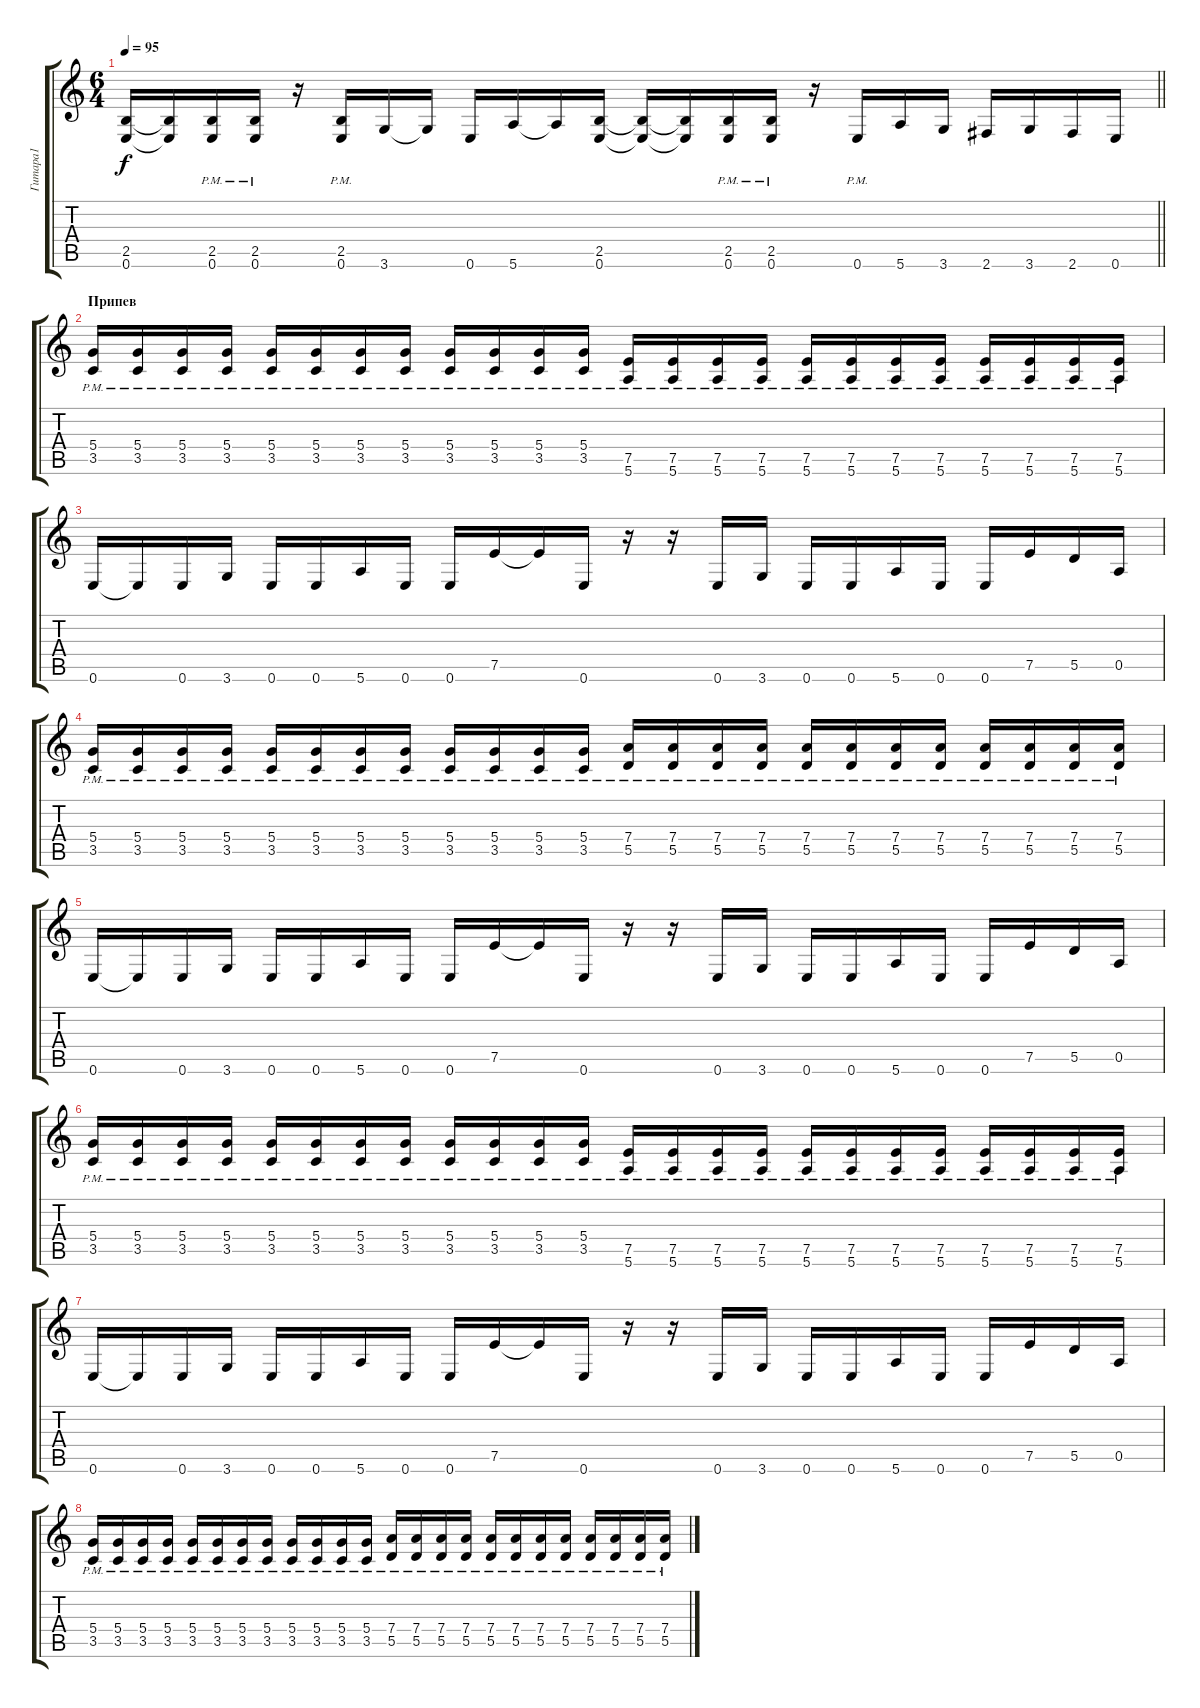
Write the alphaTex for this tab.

\track ("Гитара1" "Гитара1") {instrument distortionguitar}
\staff {score tabs}
\tuning (E4 B3 G3 D3 A2 E2) {hide}
\ts (6 4)
\tempo 95
\clef g2
\barLineRight lightlight
\ks c
(2.5 0.6).16{dy f} (2.5{t} 0.6{t}).16 (2.5{pm} 0.6{pm}).16 (2.5{pm} 0.6{pm}).16 r.16 (2.5{pm} 0.6{pm}).16 3.6.16 3.6{t}.16 0.6.16 5.6.16 5.6{t}.16 (2.5 0.6).16 (2.5{t} 0.6{t}).16 (2.5{t} 0.6{t}).16 (2.5{pm} 0.6{pm}).16 (2.5{pm} 0.6{pm}).16 r.16 0.6{pm}.16 5.6.16 3.6.16 2.6.16 3.6.16 2.6.16 0.6.16 |
\section ("" "Припев")
(5.4{pm} 3.5{pm}).16 (5.4{pm} 3.5{pm}).16 (5.4{pm} 3.5{pm}).16 (5.4{pm} 3.5{pm}).16 (5.4{pm} 3.5{pm}).16 (5.4{pm} 3.5{pm}).16 (5.4{pm} 3.5{pm}).16 (5.4{pm} 3.5{pm}).16 (5.4{pm} 3.5{pm}).16 (5.4{pm} 3.5{pm}).16 (5.4{pm} 3.5{pm}).16 (5.4{pm} 3.5{pm}).16 (7.5{pm} 5.6{pm}).16 (7.5{pm} 5.6{pm}).16 (7.5{pm} 5.6{pm}).16 (7.5{pm} 5.6{pm}).16 (7.5{pm} 5.6{pm}).16 (7.5{pm} 5.6{pm}).16 (7.5{pm} 5.6{pm}).16 (7.5{pm} 5.6{pm}).16 (7.5{pm} 5.6{pm}).16 (7.5{pm} 5.6{pm}).16 (7.5{pm} 5.6{pm}).16 (7.5{pm} 5.6{pm}).16 |
0.6.16 0.6{t}.16 0.6.16 3.6.16 0.6.16 0.6.16 5.6.16 0.6.16 0.6.16 7.5.16 7.5{t}.16 0.6.16 r.16 r.16 0.6.16 3.6.16 0.6.16 0.6.16 5.6.16 0.6.16 0.6.16 7.5.16 5.5.16 0.5.16 |
(5.4{pm} 3.5{pm}).16 (5.4{pm} 3.5{pm}).16 (5.4{pm} 3.5{pm}).16 (5.4{pm} 3.5{pm}).16 (5.4{pm} 3.5{pm}).16 (5.4{pm} 3.5{pm}).16 (5.4{pm} 3.5{pm}).16 (5.4{pm} 3.5{pm}).16 (5.4{pm} 3.5{pm}).16 (5.4{pm} 3.5{pm}).16 (5.4{pm} 3.5{pm}).16 (5.4{pm} 3.5{pm}).16 (7.4{pm} 5.5{pm}).16 (7.4{pm} 5.5{pm}).16 (7.4{pm} 5.5{pm}).16 (7.4{pm} 5.5{pm}).16 (7.4{pm} 5.5{pm}).16 (7.4{pm} 5.5{pm}).16 (7.4{pm} 5.5{pm}).16 (7.4{pm} 5.5{pm}).16 (7.4{pm} 5.5{pm}).16 (7.4{pm} 5.5{pm}).16 (7.4{pm} 5.5{pm}).16 (7.4{pm} 5.5{pm}).16 |
0.6.16 0.6{t}.16 0.6.16 3.6.16 0.6.16 0.6.16 5.6.16 0.6.16 0.6.16 7.5.16 7.5{t}.16 0.6.16 r.16 r.16 0.6.16 3.6.16 0.6.16 0.6.16 5.6.16 0.6.16 0.6.16 7.5.16 5.5.16 0.5.16 |
(5.4{pm} 3.5{pm}).16 (5.4{pm} 3.5{pm}).16 (5.4{pm} 3.5{pm}).16 (5.4{pm} 3.5{pm}).16 (5.4{pm} 3.5{pm}).16 (5.4{pm} 3.5{pm}).16 (5.4{pm} 3.5{pm}).16 (5.4{pm} 3.5{pm}).16 (5.4{pm} 3.5{pm}).16 (5.4{pm} 3.5{pm}).16 (5.4{pm} 3.5{pm}).16 (5.4{pm} 3.5{pm}).16 (7.5{pm} 5.6{pm}).16 (7.5{pm} 5.6{pm}).16 (7.5{pm} 5.6{pm}).16 (7.5{pm} 5.6{pm}).16 (7.5{pm} 5.6{pm}).16 (7.5{pm} 5.6{pm}).16 (7.5{pm} 5.6{pm}).16 (7.5{pm} 5.6{pm}).16 (7.5{pm} 5.6{pm}).16 (7.5{pm} 5.6{pm}).16 (7.5{pm} 5.6{pm}).16 (7.5{pm} 5.6{pm}).16 |
0.6.16 0.6{t}.16 0.6.16 3.6.16 0.6.16 0.6.16 5.6.16 0.6.16 0.6.16 7.5.16 7.5{t}.16 0.6.16 r.16 r.16 0.6.16 3.6.16 0.6.16 0.6.16 5.6.16 0.6.16 0.6.16 7.5.16 5.5.16 0.5.16 |
(5.4{pm} 3.5{pm}).16 (5.4{pm} 3.5{pm}).16 (5.4{pm} 3.5{pm}).16 (5.4{pm} 3.5{pm}).16 (5.4{pm} 3.5{pm}).16 (5.4{pm} 3.5{pm}).16 (5.4{pm} 3.5{pm}).16 (5.4{pm} 3.5{pm}).16 (5.4{pm} 3.5{pm}).16 (5.4{pm} 3.5{pm}).16 (5.4{pm} 3.5{pm}).16 (5.4{pm} 3.5{pm}).16 (7.4{pm} 5.5{pm}).16 (7.4{pm} 5.5{pm}).16 (7.4{pm} 5.5{pm}).16 (7.4{pm} 5.5{pm}).16 (7.4{pm} 5.5{pm}).16 (7.4{pm} 5.5{pm}).16 (7.4{pm} 5.5{pm}).16 (7.4{pm} 5.5{pm}).16 (7.4{pm} 5.5{pm}).16 (7.4{pm} 5.5{pm}).16 (7.4{pm} 5.5{pm}).16 (7.4{pm} 5.5{pm}).16
